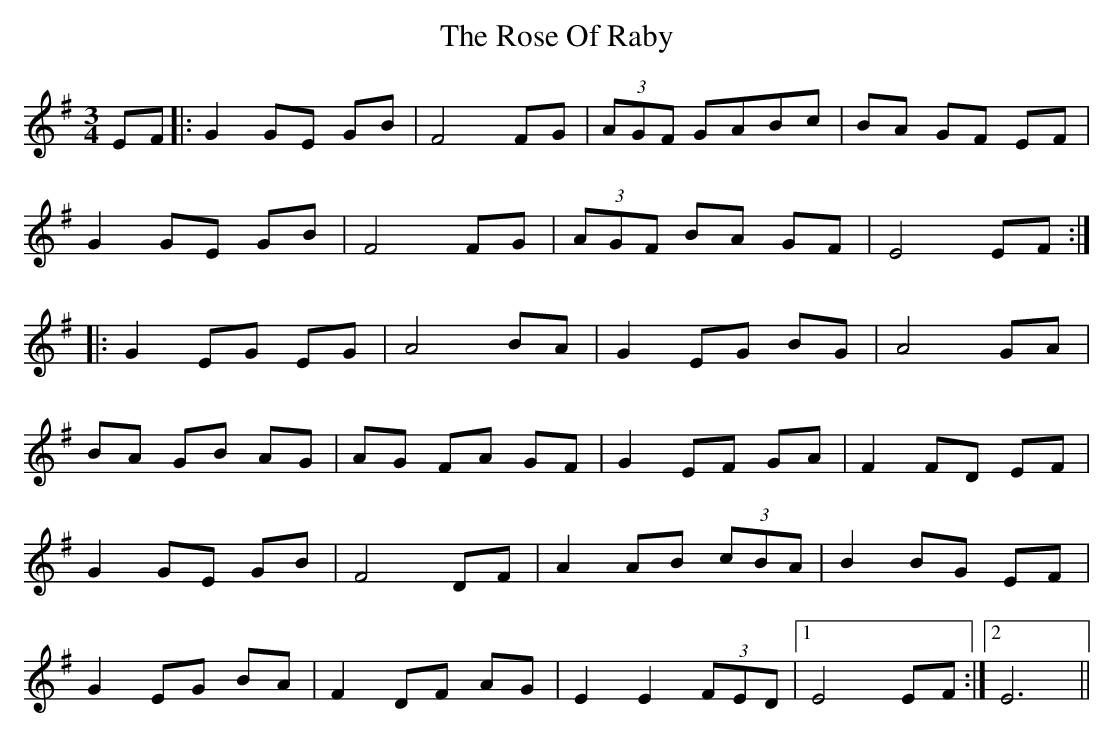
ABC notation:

X:1
T:Rose Of Raby, The
M:3/4
L:1/8
K:Emin
EF|:G2 GE GB|F4 FG|(3AGF GABc|BA GF EF|
G2 GE GB|F4 FG|(3AGF BA GF|E4 EF:|
|:G2EG EG|A4 BA|G2 EG BG|A4 GA|
BA GB AG|AG FA GF|G2 EF GA|F2 FD EF|
G2 GE GB|F4 DF|A2 AB (3cBA|B2 BG EF|
G2 EG BA|F2 DF AG|E2 E2 (3FED|1E4 EF:|2 E6||
